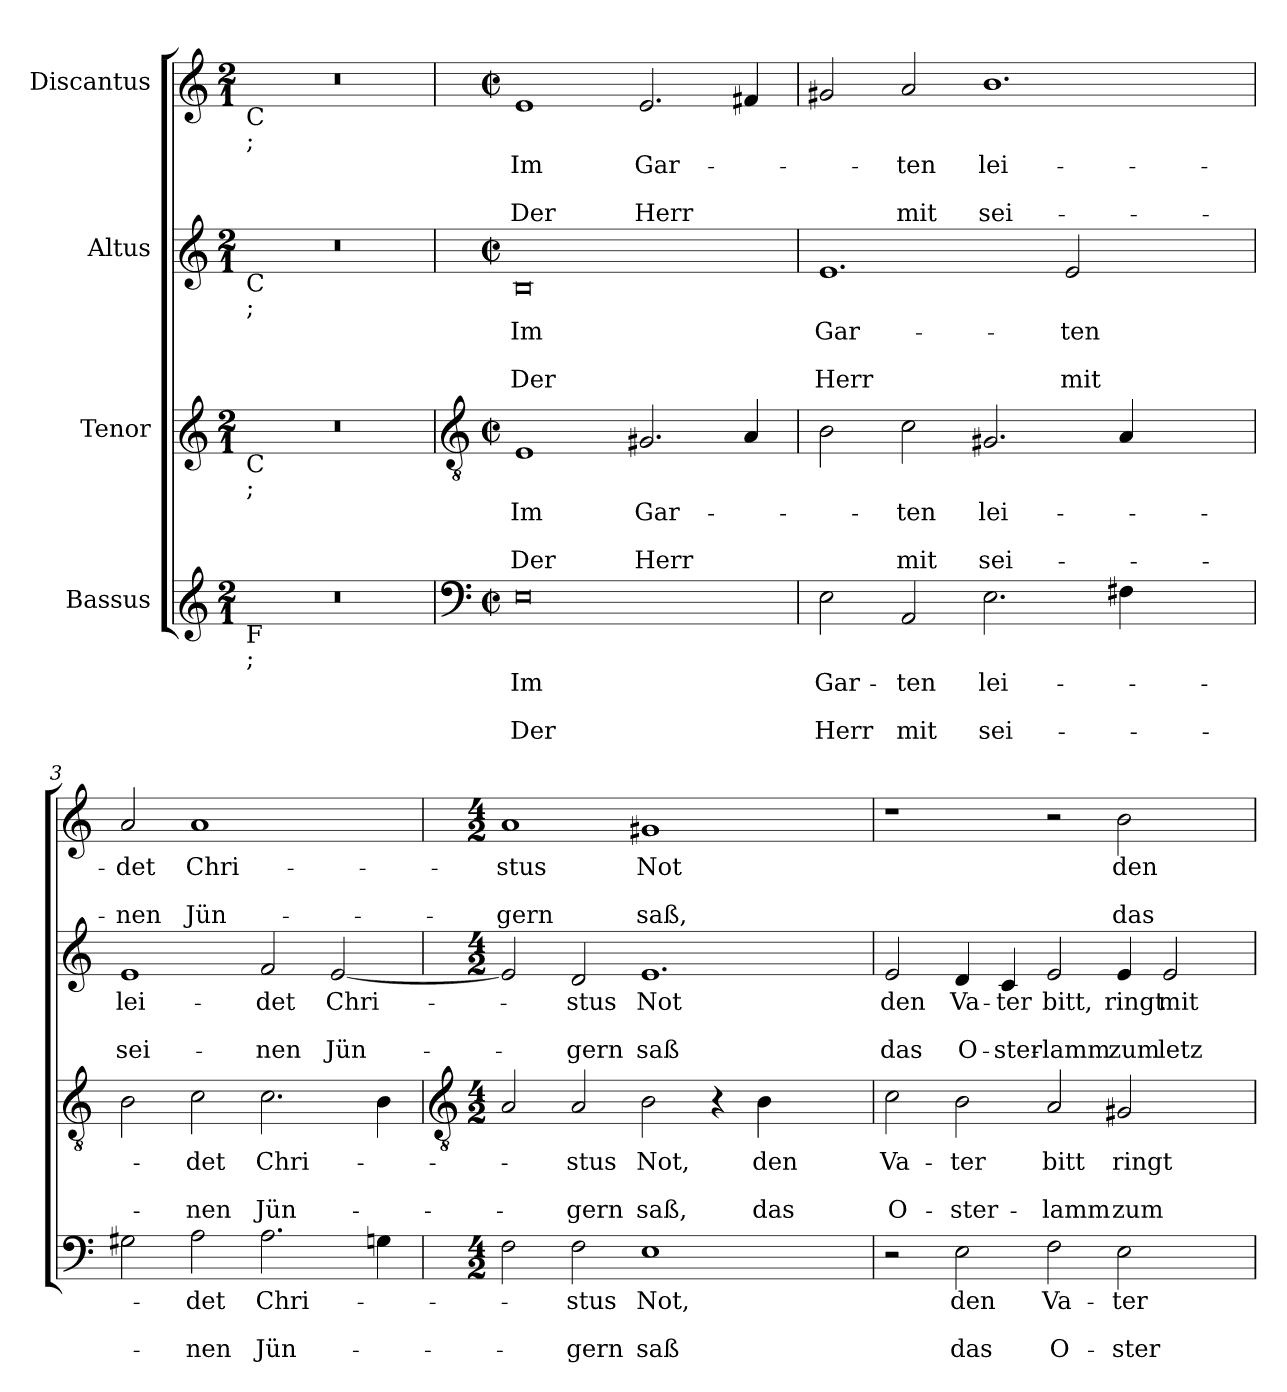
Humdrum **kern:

**kern	**text	**text	**text	**kern	**text	**text	**text	**kern	**text	**text	**text	**kern	**text	**text	**text
*part4	*part4	*part4	*part4	*part3	*part3	*part3	*part3	*part2	*part2	*part2	*part2	*part1	*part1	*part1	*part1
*staff4	*staff4	*staff4	*staff4	*staff3	*staff3	*staff3	*staff3	*staff2	*staff2	*staff2	*staff2	*staff1	*staff1	*staff1	*staff1
*I"Bassus	*	*	*	*I"Tenor	*	*	*	*I"Altus	*	*	*	*I"Discantus	*	*	*
*clefG2	*	*	*	*clefG2	*	*	*	*clefG2	*	*	*	*clefG2	*	*	*
*k[]	*	*	*	*k[]	*	*	*	*k[]	*	*	*	*k[]	*	*	*
*C:	*	*	*	*C:	*	*	*	*C:	*	*	*	*C:	*	*	*
*M2/1	*	*	*	*M2/1	*	*	*	*M2/1	*	*	*	*M2/1	*	*	*
=	=	=	=	=	=	=	=	=	=	=	=	=	=	=	=
!	!	!	!	!	!	!	!	!	!	!	!	!LO:TX:b:t=C	!	!	!
!	!	!	!	!	!	!	!	!	!	!	!	!LO:TX:b:t=;	!	!	!
!	!	!	!	!	!	!	!	!LO:TX:b:t=C	!	!	!	!	!	!	!
!	!	!	!	!	!	!	!	!LO:TX:b:t=;	!	!	!	!	!	!	!
!	!	!	!	!LO:TX:b:t=C	!	!	!	!	!	!	!	!	!	!	!
!	!	!	!	!LO:TX:b:t=;	!	!	!	!	!	!	!	!	!	!	!
!LO:TX:b:t=F	!	!	!	!	!	!	!	!	!	!	!	!	!	!	!
!LO:TX:b:t=;	!	!	!	!	!	!	!	!	!	!	!	!	!	!	!
0r	.	.	.	0r	.	.	.	0r	.	.	.	0r	.	.	.
!!LO:LB:g=z
=1	=1	=1	=1	=1	=1	=1	=1	=1	=1	=1	=1	=1	=1	=1	=1
*clefF4	*	*	*	*clefGv2	*	*	*	*	*	*	*	*	*	*	*
*M4/2	*	*	*	*M4/2	*	*	*	*M4/2	*	*	*	*M4/2	*	*	*
*met(c|)	*	*	*	*met(c|)	*	*	*	*met(c|)	*	*	*	*met(c|)	*	*	*
!	!LO:LY:b	!	!LO:LY:b	!	!LO:LY:b	!	!LO:LY:b	!	!LO:LY:b	!	!LO:LY:b	!	!LO:LY:b	!	!LO:LY:b
0E	Im	.	Der	1E	Im	.	Der	0B	Im	.	Der	1e	Im	.	Der
!	!	!	!	!	!LO:LY:b	!	!LO:LY:b	!	!	!	!	!	!LO:LY:b	!	!LO:LY:b
.	.	.	.	2.G#X	Gar-	.	-Herr	.	.	.	.	2.e	Gar-	.	-Herr
.	.	.	.	4A	.	.	.	.	.	.	.	4f#X	.	.	.
=2	=2	=2	=2	=2	=2	=2	=2	=2	=2	=2	=2	=2	=2	=2	=2
!	!LO:LY:b	!	!LO:LY:b	!	!	!	!	!	!LO:LY:b	!	!LO:LY:b	!	!	!	!
2E	Gar-	.	-Herr	2B	.	.	.	1.e	Gar-	.	-Herr	2g#X	.	.	.
!	!LO:LY:b	!	!LO:LY:b	!	!LO:LY:b	!	!LO:LY:b	!	!	!	!	!	!LO:LY:b	!	!LO:LY:b
2AA	ten	.	mit	2c	ten	.	mit	.	.	.	.	2a	ten	.	mit
!	!LO:LY:b	!	!LO:LY:b	!	!LO:LY:b	!	!LO:LY:b	!	!	!	!	!	!LO:LY:b	!	!LO:LY:b
2.E	lei-	.	-sei-	2.G#X	lei-	.	-sei-	.	.	.	.	1.b	lei-	.	-sei-
!	!	!	!	!	!	!	!	!	!LO:LY:b	!	!LO:LY:b	!	!	!	!
.	.	.	.	.	.	.	.	2e	ten	.	mit	.	.	.	.
4F#X	.	.	.	4A	.	.	.	.	.	.	.	.	.	.	.
2ryy	.	.	.	2ryy	.	.	.	2ryy	.	.	.	.	.	.	.
=3	=3	=3	=3	=3	=3	=3	=3	=3	=3	=3	=3	=3	=3	=3	=3
!	!	!	!	!	!	!	!	!	!LO:LY:b	!	!LO:LY:b	!	!LO:LY:b	!	!LO:LY:b
2G#X	.	.	.	2B	.	.	.	1e	lei-	.	-sei-	2a	-det	.	nen
!	!LO:LY:b	!	!LO:LY:b	!	!LO:LY:b	!	!LO:LY:b	!	!	!	!	!	!LO:LY:b	!	!LO:LY:b
2A	-det	.	nen	2c	-det	.	nen	.	.	.	.	1a	Chri-	.	-Jün-
!	!LO:LY:b	!	!LO:LY:b	!	!LO:LY:b	!	!LO:LY:b	!	!LO:LY:b	!	!LO:LY:b	!	!	!	!
2.A	Chri-	.	-Jün-	2.c	Chri-	.	-Jün-	2f	-det	.	nen	.	.	.	.
!	!	!	!	!	!	!	!	!	!LO:LY:b	!	!LO:LY:b	!	!	!	!
.	.	.	.	.	.	.	.	[2e	Chri-	.	-Jün-	2ryy	.	.	.
4Gn	.	.	.	4B	.	.	.	.	.	.	.	.	.	.	.
!!LO:LB:g=z
=4	=4	=4	=4	=4	=4	=4	=4	=4	=4	=4	=4	=4	=4	=4	=4
*	*	*	*	*clefGv2	*	*	*	*	*	*	*	*	*	*	*
*M4/2	*	*	*	*M4/2	*	*	*	*M4/2	*	*	*	*M4/2	*	*	*
!	!	!	!	!	!	!	!	!	!	!	!	!	!LO:LY:b	!	!LO:LY:b
2F	.	.	.	2A	.	.	.	2e]	.	.	.	1a	-stus	.	gern
!	!LO:LY:b	!	!LO:LY:b	!	!LO:LY:b	!	!LO:LY:b	!	!LO:LY:b	!	!LO:LY:b	!	!	!	!
2F	-stus	.	gern	2A	-stus	.	gern	2d	-stus	.	gern	.	.	.	.
!	!LO:LY:b	!	!LO:LY:b	!	!LO:LY:b	!	!LO:LY:b	!	!LO:LY:b	!	!LO:LY:b	!	!LO:LY:b	!	!LO:LY:b
1E	Not,	.	saß	2B	Not,	.	saß,	1.e	Not	.	saß	1g#X	Not	.	saß,
.	.	.	.	4r	.	.	.	.	.	.	.	.	.	.	.
!	!	!	!	!	!LO:LY:b	!	!LO:LY:b	!	!	!	!	!	!	!	!
.	.	.	.	4B	den	.	das	.	.	.	.	.	.	.	.
2ryy	.	.	.	2ryy	.	.	.	.	.	.	.	2ryy	.	.	.
=5	=5	=5	=5	=5	=5	=5	=5	=5	=5	=5	=5	=5	=5	=5	=5
!	!	!	!	!	!LO:LY:b	!	!LO:LY:b	!	!LO:LY:b	!	!LO:LY:b	!	!	!	!
2r	.	.	.	2c	Va-	.	-O-	2e	den	.	das	1r	.	.	.
!	!LO:LY:b	!	!LO:LY:b	!	!LO:LY:b	!	!LO:LY:b	!	!LO:LY:b	!	!LO:LY:b	!	!	!	!
2E	den	.	das	2B	-ter	.	ster-	4d	Va-	.	-O-	.	.	.	.
!	!	!	!	!	!	!	!	!	!LO:LY:b	!	!LO:LY:b	!	!	!	!
.	.	.	.	.	.	.	.	4c	-ter	.	ster-	.	.	.	.
!	!LO:LY:b	!	!LO:LY:b	!	!LO:LY:b	!	!LO:LY:b	!	!LO:LY:b	!	!LO:LY:b	!	!	!	!
2F	Va-	.	-O-	2A	-bitt	.	lamm	2e	-bitt,	.	lamm	2r	.	.	.
!	!LO:LY:b	!	!LO:LY:b	!	!LO:LY:b	!	!LO:LY:b	!	!LO:LY:b	!	!LO:LY:b	!	!LO:LY:b	!	!LO:LY:b
2E	-ter	.	ster-	2G#X	ringt	.	zum	4e	ringt	.	zum	2b	den	.	das
!	!	!	!	!	!	!	!	!	!LO:LY:b	!	!LO:LY:b	!	!	!	!
.	.	.	.	.	.	.	.	2e	mit	.	letz-	.	.	.	.
4ryy	.	.	.	4ryy	.	.	.	.	.	.	.	4ryy	.	.	.
=	=	=	=	=	=	=	=	=	=	=	=	=	=	=	=
*-	*-	*-	*-	*-	*-	*-	*-	*-	*-	*-	*-	*-	*-	*-	*-
